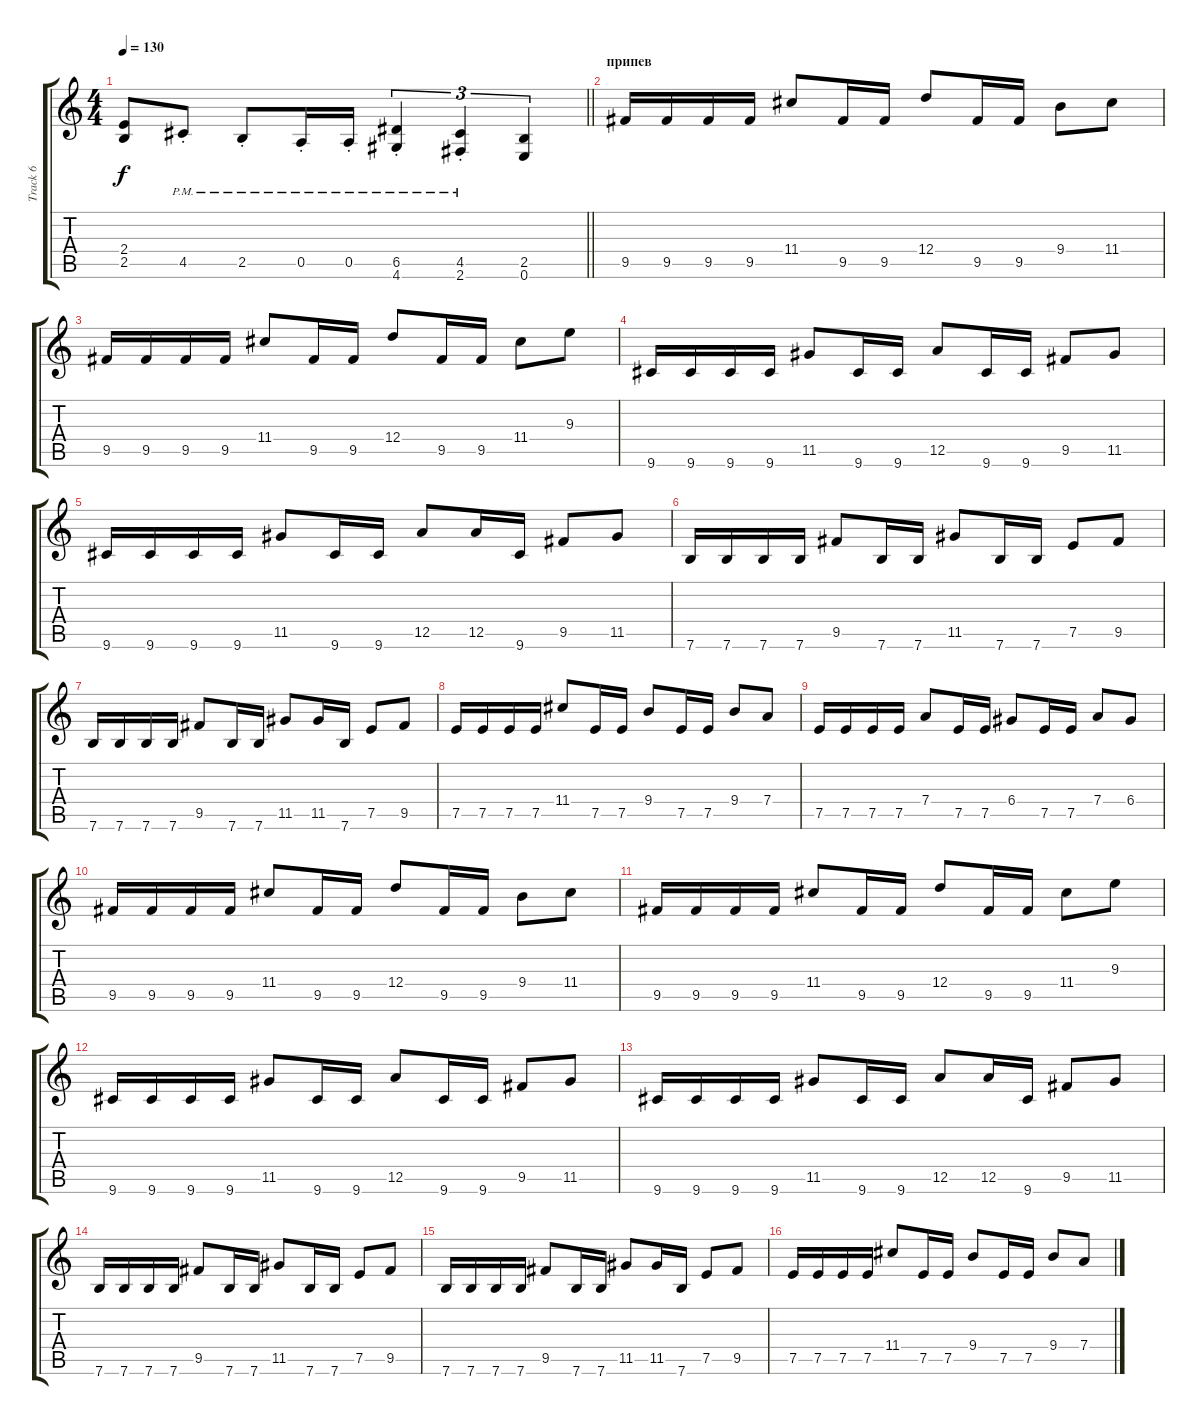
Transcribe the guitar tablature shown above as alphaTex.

\track ("Track 6" "Track 6") {instrument distortionguitar}
\staff {score tabs}
\tuning (E4 B3 G3 D3 A2 E2) {hide}
\ts (4 4)
\tempo 130
\clef g2
\barLineRight lightlight
\ks c
(2.4{t} 2.5{t}).8{dy f} 4.5{pm st}.8 2.5{pm st}.8 0.5{pm st}.16 0.5{pm st}.16 (6.5{pm st} 4.6{pm st}).4{tu (3 2)} (4.5{pm st} 2.6{pm st}).4{tu (3 2)} (2.5 0.6).4{tu (3 2)} |
\section ("" "припев")
9.5.16 9.5.16 9.5.16 9.5.16 11.4.8 9.5.16 9.5.16 12.4.8 9.5.16 9.5.16 9.4.8 11.4.8 |
9.5.16 9.5.16 9.5.16 9.5.16 11.4.8 9.5.16 9.5.16 12.4.8 9.5.16 9.5.16 11.4.8 9.3.8 |
9.6.16 9.6.16 9.6.16 9.6.16 11.5.8 9.6.16 9.6.16 12.5.8 9.6.16 9.6.16 9.5.8 11.5.8 |
9.6.16 9.6.16 9.6.16 9.6.16 11.5.8 9.6.16 9.6.16 12.5.8 12.5.16 9.6.16 9.5.8 11.5.8 |
7.6.16 7.6.16 7.6.16 7.6.16 9.5.8 7.6.16 7.6.16 11.5.8 7.6.16 7.6.16 7.5.8 9.5.8 |
7.6.16 7.6.16 7.6.16 7.6.16 9.5.8 7.6.16 7.6.16 11.5.8 11.5.16 7.6.16 7.5.8 9.5.8 |
7.5.16 7.5.16 7.5.16 7.5.16 11.4.8 7.5.16 7.5.16 9.4.8 7.5.16 7.5.16 9.4.8 7.4.8 |
7.5.16 7.5.16 7.5.16 7.5.16 7.4.8 7.5.16 7.5.16 6.4.8 7.5.16 7.5.16 7.4.8 6.4.8 |
9.5.16 9.5.16 9.5.16 9.5.16 11.4.8 9.5.16 9.5.16 12.4.8 9.5.16 9.5.16 9.4.8 11.4.8 |
9.5.16 9.5.16 9.5.16 9.5.16 11.4.8 9.5.16 9.5.16 12.4.8 9.5.16 9.5.16 11.4.8 9.3.8 |
9.6.16 9.6.16 9.6.16 9.6.16 11.5.8 9.6.16 9.6.16 12.5.8 9.6.16 9.6.16 9.5.8 11.5.8 |
9.6.16 9.6.16 9.6.16 9.6.16 11.5.8 9.6.16 9.6.16 12.5.8 12.5.16 9.6.16 9.5.8 11.5.8 |
7.6.16 7.6.16 7.6.16 7.6.16 9.5.8 7.6.16 7.6.16 11.5.8 7.6.16 7.6.16 7.5.8 9.5.8 |
7.6.16 7.6.16 7.6.16 7.6.16 9.5.8 7.6.16 7.6.16 11.5.8 11.5.16 7.6.16 7.5.8 9.5.8 |
7.5.16 7.5.16 7.5.16 7.5.16 11.4.8 7.5.16 7.5.16 9.4.8 7.5.16 7.5.16 9.4.8 7.4.8
